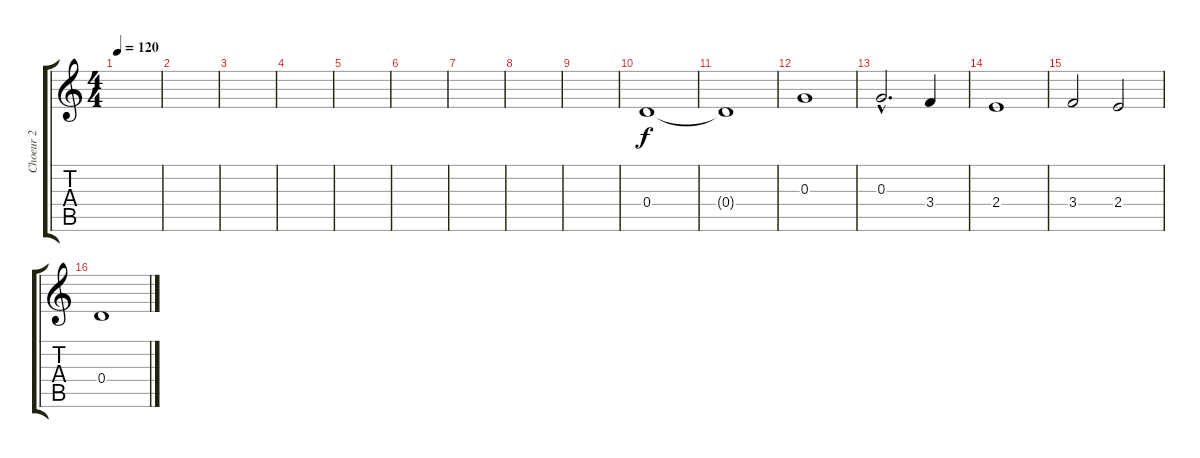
\track ("Choeur 2" "Choeur 2") {instrument accordion}
\staff {score tabs}
\tuning (E5 B4 G4 D4 A3 E3) {hide}
\ts (4 4)
\tempo 120
\clef g2
\ks c
|
|
|
|
|
|
|
|
|
0.4.1 |
0.4{t}.1 |
0.3.1 |
0.3{hac}.2{d} 3.4.4 |
2.4.1 |
3.4.2 2.4.2 |
0.4.1
